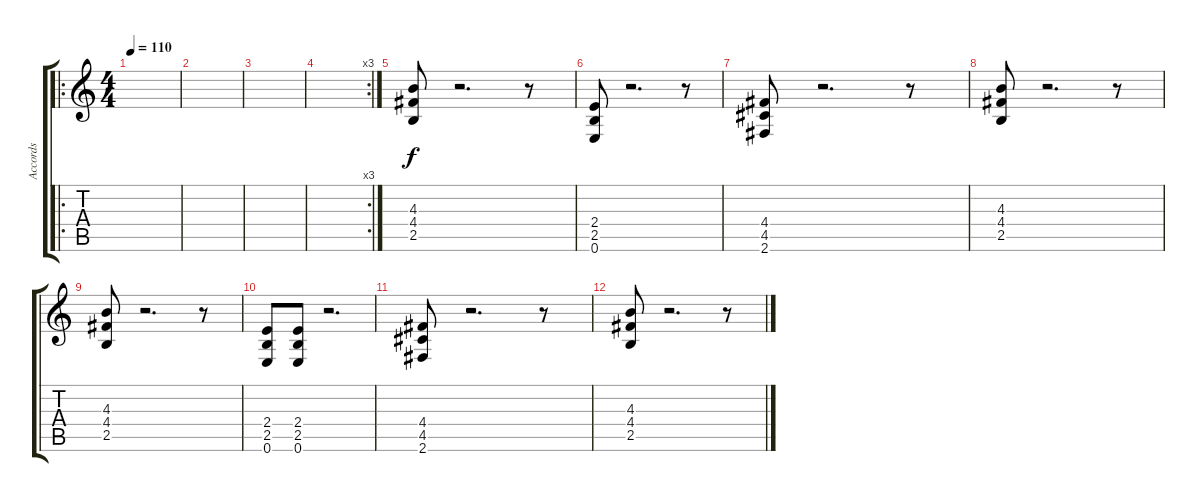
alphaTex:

\track ("Accords" "Accords") {instrument electricguitarclean}
\staff {score tabs}
\tuning (E4 B3 G3 D3 A2 E2) {hide}
\ro
\ts (4 4)
\tempo 110
\clef g2
\ks c
|
|
|
\rc 3
|
(4.3 4.4 2.5).8 r.2{d} r.8 |
(2.4 2.5 0.6).8 r.2{d} r.8 |
(4.4 4.5 2.6).8 r.2{d} r.8 |
(4.3 4.4 2.5).8 r.2{d} r.8 |
(4.3 4.4 2.5).8 r.2{d} r.8 |
(2.4 2.5 0.6).8 (2.4 2.5 0.6).8 r.2{d} |
(4.4 4.5 2.6).8 r.2{d} r.8 |
(4.3 4.4 2.5).8 r.2{d} r.8
